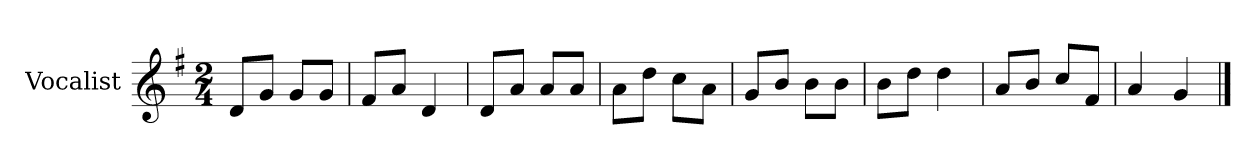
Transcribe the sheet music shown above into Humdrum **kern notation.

**kern
*part1
*staff1
*I"Vocalist
*k[f#]
*G:
*M2/4
=1
8dL
8gJ
8gL
8gJ
=2
8f#L
8aJ
4d
=3
8dL
8aJ
8aL
8aJ
=4
8aL
8ddJ
8ccL
8aJ
=5
8gL
8bJ
8bL
8bJ
=6
8bL
8ddJ
4dd
=7
8aL
8bJ
8ccL
8f#J
=8
4a
4g
==
*-
